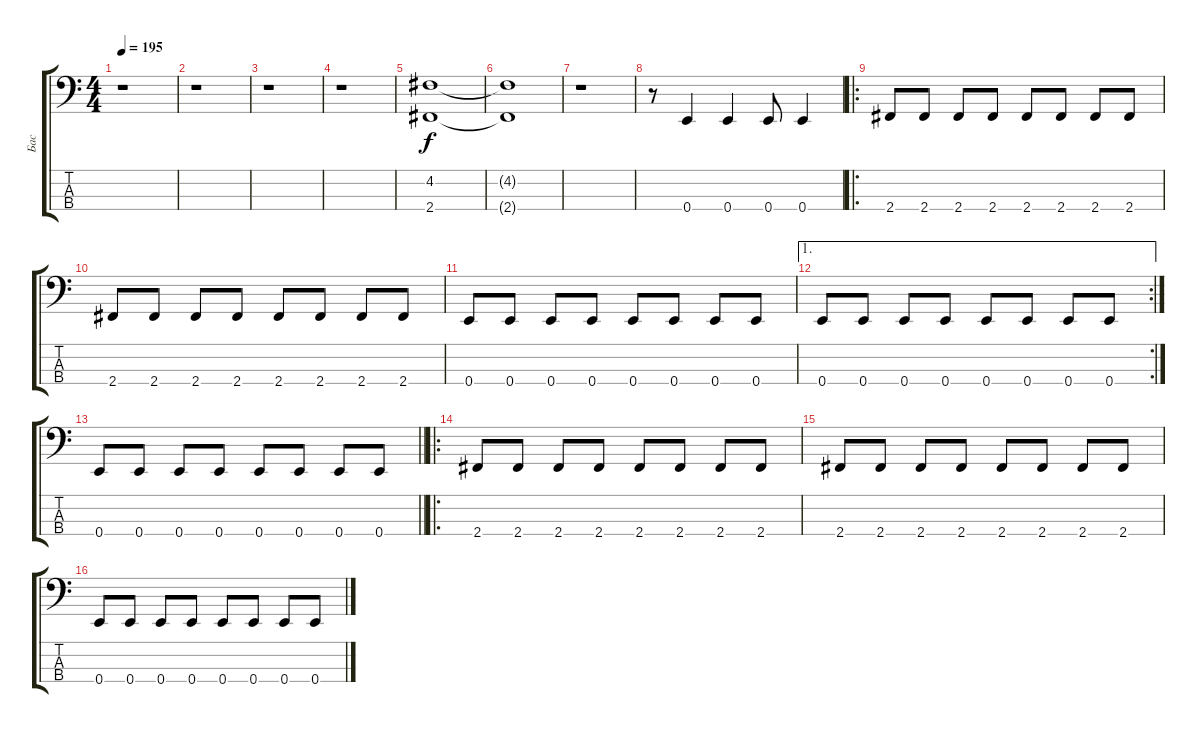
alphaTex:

\track ("Бас" "Бас") {instrument electricbasspick}
\staff {score tabs}
\tuning (G2 D2 A1 E1) {hide}
\ts (4 4)
\tempo 195
\clef f4
\ks c
r.1{dy f instrument electricbasspick} |
r.1 |
r.1 |
r.1 |
(4.2 2.4).1 |
(4.2{t} 2.4{t}).1 |
r.1 |
r.8 0.4.4 0.4.4 0.4.8 0.4.4 |
\ro
2.4.8 2.4.8 2.4.8 2.4.8 2.4.8 2.4.8 2.4.8 2.4.8 |
2.4.8 2.4.8 2.4.8 2.4.8 2.4.8 2.4.8 2.4.8 2.4.8 |
0.4.8 0.4.8 0.4.8 0.4.8 0.4.8 0.4.8 0.4.8 0.4.8 |
\ae 1
\rc 2
0.4.8 0.4.8 0.4.8 0.4.8 0.4.8 0.4.8 0.4.8 0.4.8 |
\barLineRight lightlight
0.4.8 0.4.8 0.4.8 0.4.8 0.4.8 0.4.8 0.4.8 0.4.8 |
\ro
2.4.8 2.4.8 2.4.8 2.4.8 2.4.8 2.4.8 2.4.8 2.4.8 |
2.4.8 2.4.8 2.4.8 2.4.8 2.4.8 2.4.8 2.4.8 2.4.8 |
0.4.8 0.4.8 0.4.8 0.4.8 0.4.8 0.4.8 0.4.8 0.4.8
